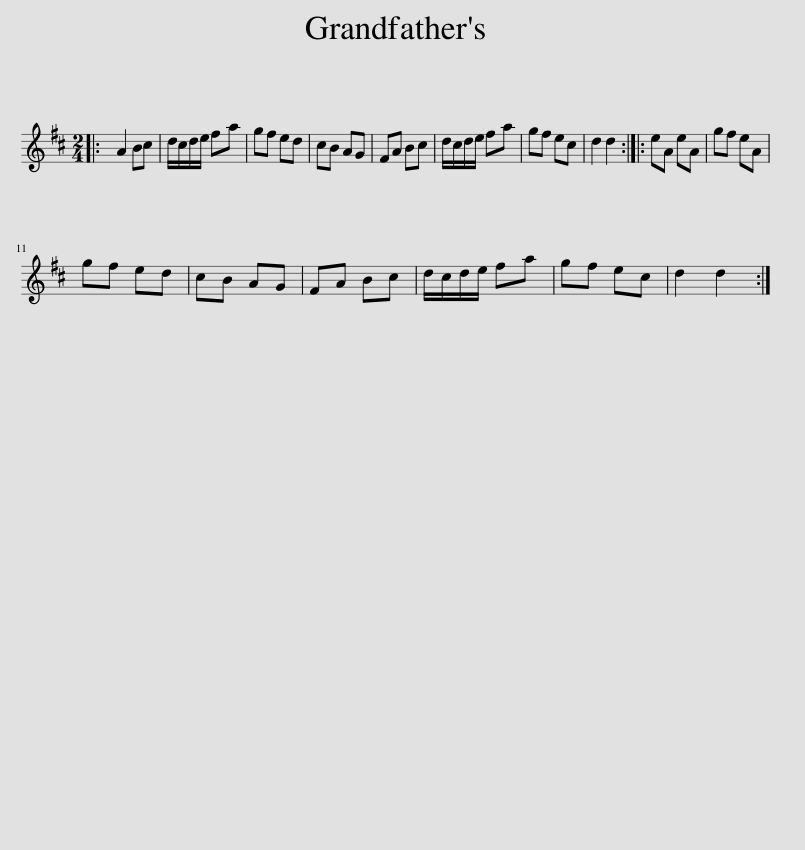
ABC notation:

X:1
L:1/8
M:2/4
I:linebreak $
K:D
V:1 treble
V:1
|: A2 Bc | d/c/d/e/ fa | gf ed | cB AG | FA Bc | %5
 d/c/d/e/ fa | gf ec | d2 d2 :: eA eA | gf eA |$ %10
 gf ed | cB AG | FA Bc | d/c/d/e/ fa | gf ec | %15
 d2 d2 :| %16
